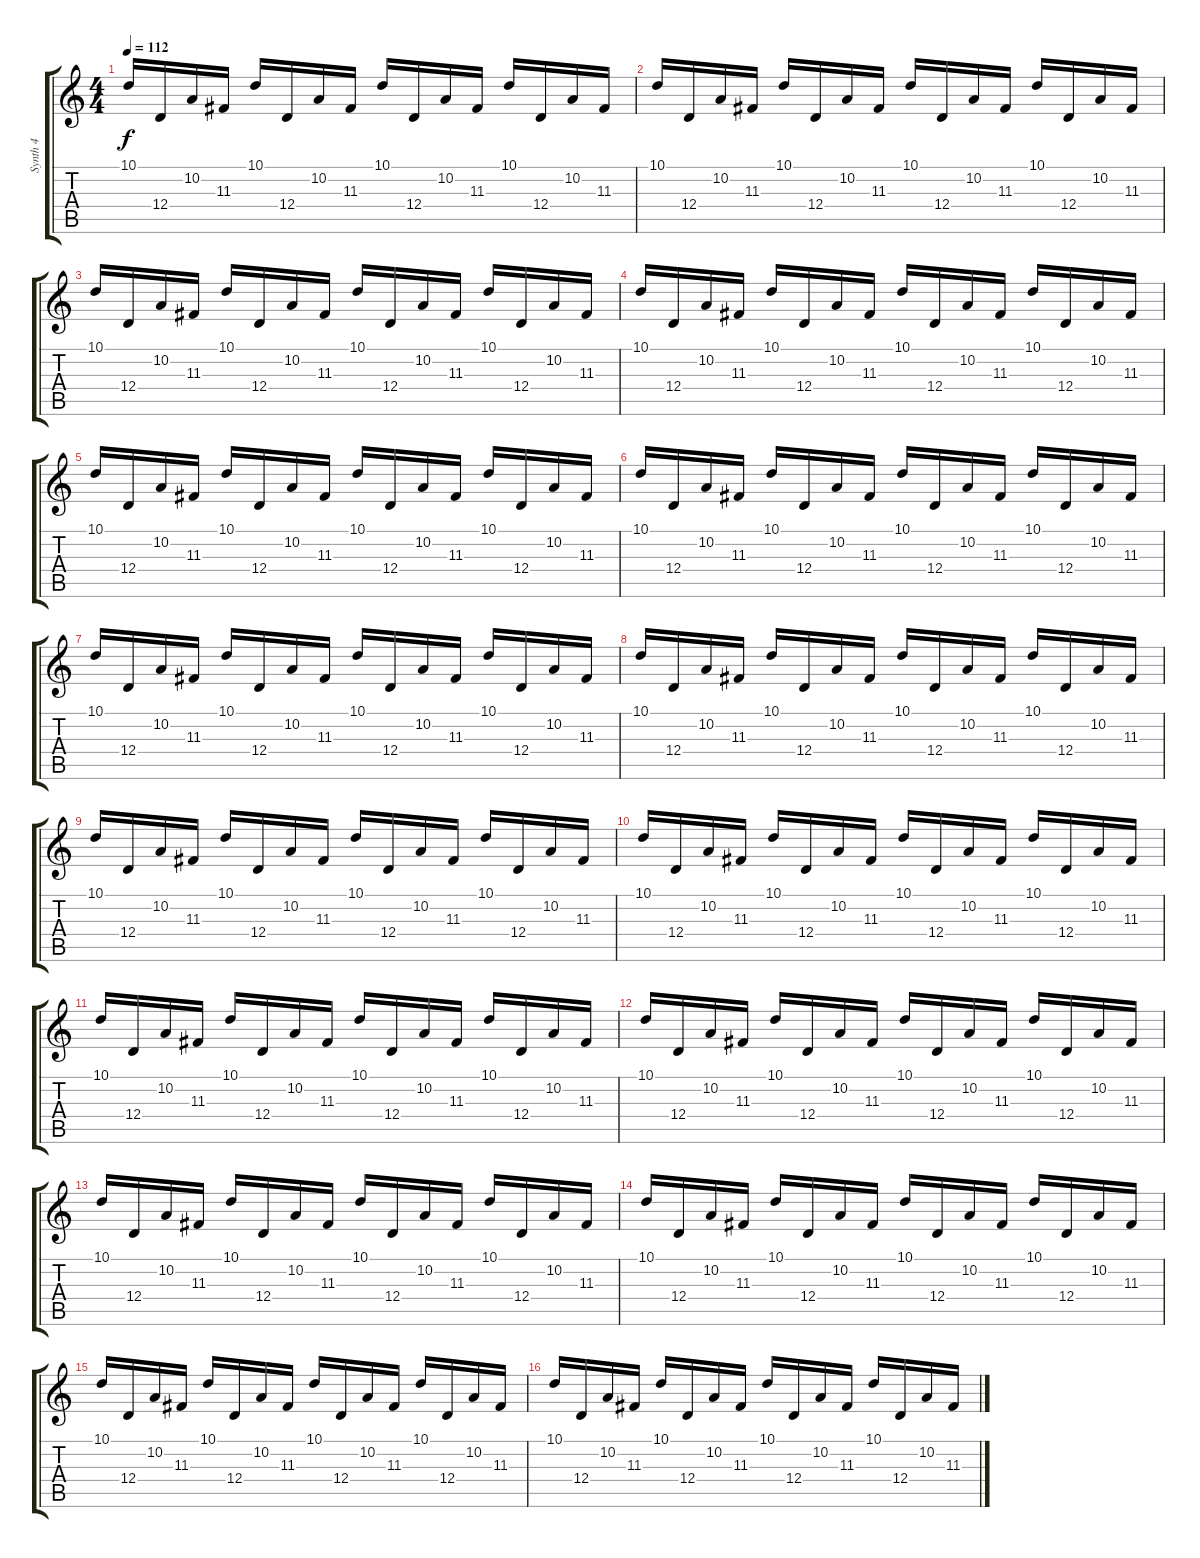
\track ("Synth 4" "Synth 4") {instrument lead3calliope}
\staff {score tabs}
\tuning (E4 B3 G3 D3 A2 E2) {hide}
\ts (4 4)
\tempo 112
\clef g2
\ks c
10.1.16{dy f} 12.4.16 10.2.16 11.3.16 10.1.16 12.4.16 10.2.16 11.3.16 10.1.16 12.4.16 10.2.16 11.3.16 10.1.16 12.4.16 10.2.16 11.3.16 |
10.1.16 12.4.16 10.2.16 11.3.16 10.1.16 12.4.16 10.2.16 11.3.16 10.1.16 12.4.16 10.2.16 11.3.16 10.1.16 12.4.16 10.2.16 11.3.16 |
10.1.16 12.4.16 10.2.16 11.3.16 10.1.16 12.4.16 10.2.16 11.3.16 10.1.16 12.4.16 10.2.16 11.3.16 10.1.16 12.4.16 10.2.16 11.3.16 |
10.1.16 12.4.16 10.2.16 11.3.16 10.1.16 12.4.16 10.2.16 11.3.16 10.1.16 12.4.16 10.2.16 11.3.16 10.1.16 12.4.16 10.2.16 11.3.16 |
10.1.16 12.4.16 10.2.16 11.3.16 10.1.16 12.4.16 10.2.16 11.3.16 10.1.16 12.4.16 10.2.16 11.3.16 10.1.16 12.4.16 10.2.16 11.3.16 |
10.1.16 12.4.16 10.2.16 11.3.16 10.1.16 12.4.16 10.2.16 11.3.16 10.1.16 12.4.16 10.2.16 11.3.16 10.1.16 12.4.16 10.2.16 11.3.16 |
10.1.16 12.4.16 10.2.16 11.3.16 10.1.16 12.4.16 10.2.16 11.3.16 10.1.16 12.4.16 10.2.16 11.3.16 10.1.16 12.4.16 10.2.16 11.3.16 |
10.1.16 12.4.16 10.2.16 11.3.16 10.1.16 12.4.16 10.2.16 11.3.16 10.1.16 12.4.16 10.2.16 11.3.16 10.1.16 12.4.16 10.2.16 11.3.16 |
10.1.16 12.4.16 10.2.16 11.3.16 10.1.16 12.4.16 10.2.16 11.3.16 10.1.16 12.4.16 10.2.16 11.3.16 10.1.16 12.4.16 10.2.16 11.3.16 |
10.1.16 12.4.16 10.2.16 11.3.16 10.1.16 12.4.16 10.2.16 11.3.16 10.1.16 12.4.16 10.2.16 11.3.16 10.1.16 12.4.16 10.2.16 11.3.16 |
10.1.16 12.4.16 10.2.16 11.3.16 10.1.16 12.4.16 10.2.16 11.3.16 10.1.16 12.4.16 10.2.16 11.3.16 10.1.16 12.4.16 10.2.16 11.3.16 |
10.1.16 12.4.16 10.2.16 11.3.16 10.1.16 12.4.16 10.2.16 11.3.16 10.1.16 12.4.16 10.2.16 11.3.16 10.1.16 12.4.16 10.2.16 11.3.16 |
10.1.16 12.4.16 10.2.16 11.3.16 10.1.16 12.4.16 10.2.16 11.3.16 10.1.16 12.4.16 10.2.16 11.3.16 10.1.16 12.4.16 10.2.16 11.3.16 |
10.1.16 12.4.16 10.2.16 11.3.16 10.1.16 12.4.16 10.2.16 11.3.16 10.1.16 12.4.16 10.2.16 11.3.16 10.1.16 12.4.16 10.2.16 11.3.16 |
10.1.16 12.4.16 10.2.16 11.3.16 10.1.16 12.4.16 10.2.16 11.3.16 10.1.16 12.4.16 10.2.16 11.3.16 10.1.16 12.4.16 10.2.16 11.3.16 |
10.1.16 12.4.16 10.2.16 11.3.16 10.1.16 12.4.16 10.2.16 11.3.16 10.1.16 12.4.16 10.2.16 11.3.16 10.1.16 12.4.16 10.2.16 11.3.16
